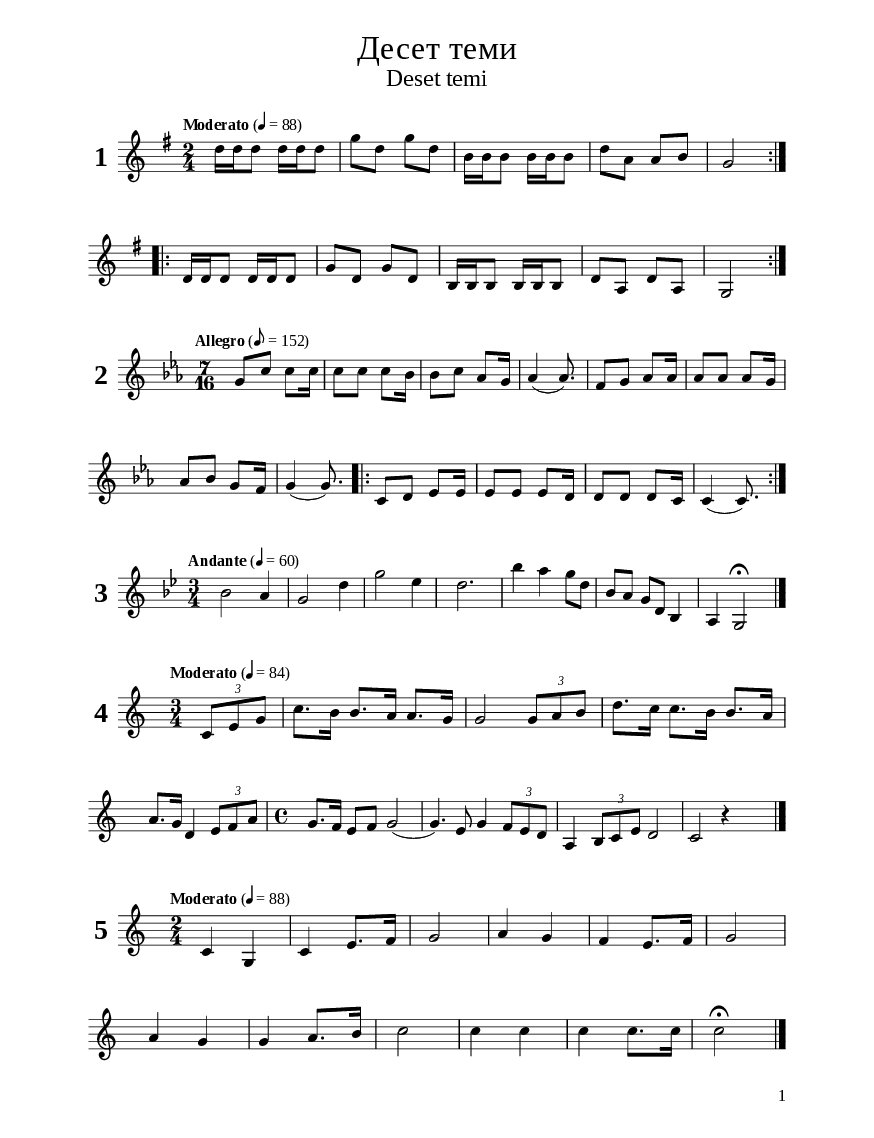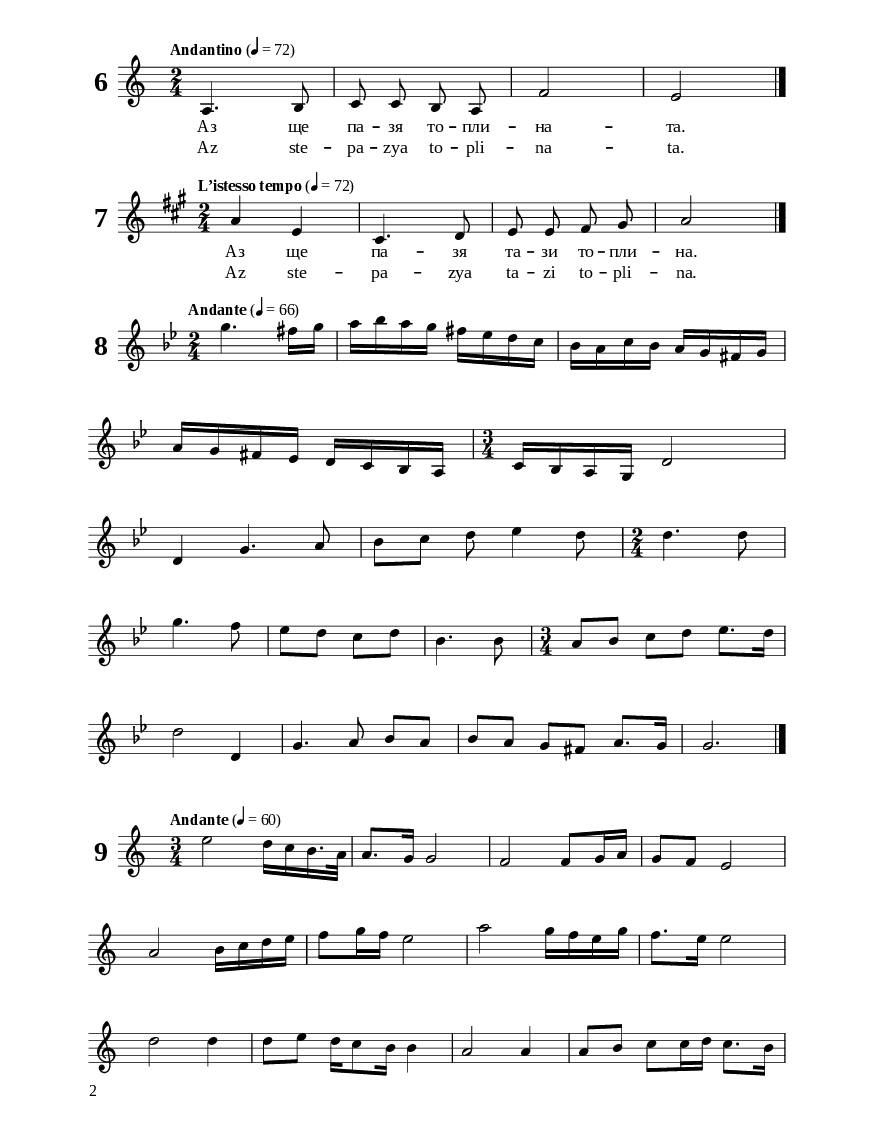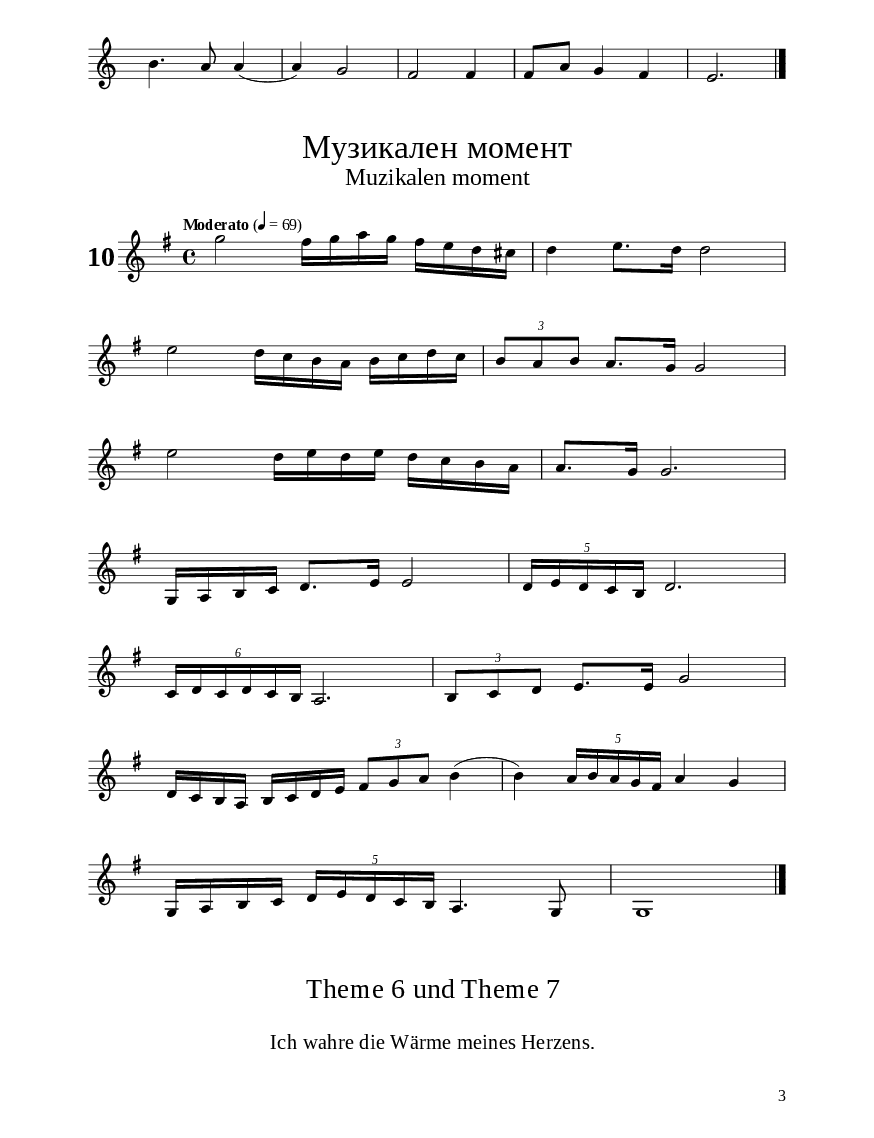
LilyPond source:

\version "2.22.1"

% include paper part and global functions
\include "include/globals.ily"

\bookpart {
  \paper {
    print-all-headers = ##t
    print-page-number = ##t
    print-first-page-number = ##t

    % put page numbers on the bottom
    oddHeaderMarkup = \markup ""
    evenHeaderMarkup = \markup ""
    oddFooterMarkup = \markup
    \fill-line {
      ""
      \on-the-fly #print-page-number-check-first \fromproperty #'page:page-number-string
    }
    evenFooterMarkup = \markup
    \fill-line {
      \on-the-fly #print-page-number-check-first \fromproperty #'page:page-number-string
      ""
    }

    left-margin = 1.5\cm
    right-margin = 1.5\cm
    top-margin = 1.6\cm
    bottom-margin = 1.2\cm
    ragged-bottom = ##t % do not spread the staves to fill the whole vertical space

    % change distance between staves
    system-system-spacing =
    #'((basic-distance . 10)
       (minimum-distance . 6)
       (padding . 1)
       (stretchability . 10))
    
    score-markup-spacing =
    #'((basic-distance . 6)
       (minimum-distance . 6)
       (padding . 1)
       (stretchability . 6))
  }

  \header {
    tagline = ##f
  }
%%%%

  \score { %1
        \version "2.22.1"
    \layout {
      indent = 0.5\cm % first line indentation
      ragged-last = ##f % do spread last line to fill the whole space
      \context {
        \Score
        \omit BarNumber %remove bar numbers
      } % context

      \context {
        % change staff size
        \Staff
        fontSize = #+0 % affects notes size only
        \override StaffSymbol #'staff-space = #(magstep -3)
        \override StaffSymbol #'thickness = #0.5
        \override BarLine #'hair-thickness = #1
        %\override StaffSymbol #'ledger-line-thickness = #'(0 . 0)
      }

      \context {
        % adjust space between staff and lyrics and between the two lyric lines
        \Lyrics
        \override VerticalAxisGroup.nonstaff-relatedstaff-spacing = #'(
            (basic-distance . 4.5)
            (padding . 0.5)
        )
        \override VerticalAxisGroup.nonstaff-nonstaff-spacing = #'((minimum-distance . 2))
      }
    } % layout


    \new Voice \absolute {
      \clef treble
      \key g \major
      \time 2/4
      \tempoFunc "Moderato" 4 "88"
      \autoBeamOff
      \set Staff.instrumentName = \markup \bold \fontsize #+5 {"1"}

      \repeat volta 2 {
        d''16 [  d''16  d''8 ]  d''16
        [  d''16  d''8 ] | % 2
        g''8 [  d''8 ]  g''8 [  d''8
        ] | % 3
        b'16 [  b'16  b'8 ]  b'16 [
        b'16  b'8 ] | % 4
        d''8 [  a'8 ]  a'8 [  b'8 ] | % 5
        g'2
      }
      \break 
      \repeat volta 2 {
        | % 6
        d'16 [  d'16  d'8 ]  d'16 [
        d'16  d'8 ] | % 7
        g'8 [  d'8 ]  g'8 [  d'8 ] | % 8
        b16 [  b16  b8 ]  b16 [  b16
        b8 ] | % 9
        d'8 [  a8 ]  d'8 [  a8 ] |
        g2
      }
      | % 11
    }

%    \addlyrics {}
%    \addlyrics {}

    \header {
      title = \titleFunc "Десет теми" "Deset temi"
    }

    \midi{}

  } % score

  \score { %2
        \version "2.22.1"
    \layout {
      indent = 0.5\cm % first line indentation
      ragged-last = ##f % do spread last line to fill the whole space
      \context {
        \Score
        \omit BarNumber %remove bar numbers
      } % context

      \context {
        % change staff size
        \Staff
        fontSize = #+0 % affects notes size only
        \override StaffSymbol #'staff-space = #(magstep -3)
        \override StaffSymbol #'thickness = #0.5
        \override BarLine #'hair-thickness = #1
        %\override StaffSymbol #'ledger-line-thickness = #'(0 . 0)
      }

      \context {
        % adjust space between staff and lyrics and between the two lyric lines
        \Lyrics
        \override VerticalAxisGroup.nonstaff-relatedstaff-spacing = #'(
            (basic-distance . 4.5)
            (padding . 0.5)
        )
        \override VerticalAxisGroup.nonstaff-nonstaff-spacing = #'((minimum-distance . 2))
      }
    } % layout


    \new Voice \absolute {
      \clef treble
      \key c \minor
      \time 7/16
      
      \tempoFunc "Allegro" 8 "152"
      \autoBeamOff
      \set Staff.instrumentName = \markup \bold \fontsize #+5 {"2"}

      g'8 [  c''8 ]  c''8 [  c''16 ] | % 12
      c''8 [  c''8 ]  c''8 [  bes'16
      ] | % 13
      bes'8 [  c''8 ]  as'8 [  g'16 ] | % 14
      as'4 (  as'8. ) | % 15
      f'8 [  g'8 ]  as'8 [  as'16 ] | % 16
      as'8 [  as'8 ]  as'8 [  g'16 ] \break | % 17
      as'8 [  bes'8 ]  g'8 [  f'16 ] | % 18
      g'4 (  g'8. ) \repeat volta 2 {
        | % 19
        c'8 [  d'8 ]  es'8 [  es'16 ] |

        es'8 [  es'8 ]  es'8 [  d'16 ] | % 21
        d'8 [  d'8 ]  d'8 [  c'16 ] | % 22
        c'4 (  c'8. ) |
      }
    }

%    \addlyrics {}
%    \addlyrics {}

    \midi{}

  } % score

  \score { %3
        \version "2.22.1"
    \layout {
      indent = 0.5\cm % first line indentation
      ragged-last = ##f % do spread last line to fill the whole space
      \context {
        \Score
        \omit BarNumber %remove bar numbers
      } % context

      \context {
        % change staff size
        \Staff
        fontSize = #+0 % affects notes size only
        \override StaffSymbol #'staff-space = #(magstep -3)
        \override StaffSymbol #'thickness = #0.5
        \override BarLine #'hair-thickness = #1
        %\override StaffSymbol #'ledger-line-thickness = #'(0 . 0)
      }

      \context {
        % adjust space between staff and lyrics and between the two lyric lines
        \Lyrics
        \override VerticalAxisGroup.nonstaff-relatedstaff-spacing = #'(
            (basic-distance . 4.5)
            (padding . 0.5)
        )
        \override VerticalAxisGroup.nonstaff-nonstaff-spacing = #'((minimum-distance . 2))
      }
    } % layout


    \new Voice \absolute {
      \clef treble
      \key bes \major
      \time 3/4
      \tempoFunc "Andante" 4 "60"
      \autoBeamOff
      \set Staff.instrumentName = \markup \bold \fontsize #+5 {"3"}

      bes'2  a'4 | % 24
      g'2  d''4 | % 25
      g''2  es''4 | % 26
      d''2. | % 27
      bes''4  a''4  g''8 [  d''8 ] | % 28
      bes'8 [  a'8 ]  g'8 [  d'8 ]
      bes4 | % 29
      a4  g2 ^\fermata \bar "|."
     |
    }

%    \addlyrics {}
%    \addlyrics {}

    \midi{}

  } % score

  \score { %4
        \version "2.22.1"
    \layout {
      indent = 0.5\cm % first line indentation
      ragged-last = ##f % do spread last line to fill the whole space
      \context {
        \Score
        \omit BarNumber %remove bar numbers
      } % context

      \context {
        % change staff size
        \Staff
        fontSize = #+0 % affects notes size only
        \override StaffSymbol #'staff-space = #(magstep -3)
        \override StaffSymbol #'thickness = #0.5
        \override BarLine #'hair-thickness = #1
        %\override StaffSymbol #'ledger-line-thickness = #'(0 . 0)
      }

      \context {
        % adjust space between staff and lyrics and between the two lyric lines
        \Lyrics
        \override VerticalAxisGroup.nonstaff-relatedstaff-spacing = #'(
            (basic-distance . 4.5)
            (padding . 0.5)
        )
        \override VerticalAxisGroup.nonstaff-nonstaff-spacing = #'((minimum-distance . 2))
      }
    } % layout


    \new Voice \absolute {
      \set Staff.instrumentName = \markup \bold \fontsize #+5 {"4"}
      \key c \major
      \time 3/4
      \tempoFunc "Moderato" 4 "84"
      \once \omit TupletBracket
      \partial 4
      \times 2/3  {
        c'8 [  e'8  g'8 ]
      } | % 31
      c''8. [  b'16 ]  b'8. [  a'16 ]
      a'8. [  g'16 ] | % 32
      g'2 \once \omit TupletBracket
      \times 2/3  {
        g'8 [  a'8  b'8 ]
      }
      | % 33
      d''8. [  c''16 ]  c''8. [  b'16
      ]  b'8. [  a'16 ] \break | % 34
      a'8. [  g'16 ]  d'4 \once \omit TupletBracket
      \times 2/3  {
        e'8 [  f'8  a'8 ]
      }
      | % 35
      \time 4/4  | % 35
      g'8. [  f'16 ]  e'8 [  f'8 ]  g'2
      ( | % 36
      g'4. )  e'8  g'4 \once \omit TupletBracket
      \times 2/3  {
        f'8 [  e'8  d'8 ]
      }
      | % 37
      a4 \once \omit TupletBracket
      \times 2/3  {
        b8 [  c'8  e'8 ]
      }
      d'2 | % 38
      c'2 r4 s4 \bar "|."
      | % 39
    }

%    \addlyrics {}
%    \addlyrics {}

    \midi{}

  } % score

  \score { %5
        \version "2.22.1"
    \layout {
      indent = 0.5\cm % first line indentation
      ragged-last = ##f % do spread last line to fill the whole space
      \context {
        \Score
        \omit BarNumber %remove bar numbers
      } % context

      \context {
        % change staff size
        \Staff
        fontSize = #+0 % affects notes size only
        \override StaffSymbol #'staff-space = #(magstep -3)
        \override StaffSymbol #'thickness = #0.5
        \override BarLine #'hair-thickness = #1
        %\override StaffSymbol #'ledger-line-thickness = #'(0 . 0)
      }

      \context {
        % adjust space between staff and lyrics and between the two lyric lines
        \Lyrics
        \override VerticalAxisGroup.nonstaff-relatedstaff-spacing = #'(
            (basic-distance . 4.5)
            (padding . 0.5)
        )
        \override VerticalAxisGroup.nonstaff-nonstaff-spacing = #'((minimum-distance . 2))
      }
    } % layout


    \new Voice \absolute {
      \set Staff.instrumentName = \markup \bold \fontsize #+5 {"5"}
      \key c \major
      \time 2/4
      \tempoFunc "Moderato" 4 "88"
      \autoBeamOff
       c'4  g4 |
      c'4  e'8. [  f'16 ] | % 41
      g'2 | % 42
      a'4  g'4 | % 43
      f'4  e'8. [  f'16 ] | % 44
      g'2 \break | % 45
      a'4  g'4 | % 46
      g'4  a'8. [  b'16 ] | % 47
      c''2 | % 48
      c''4  c''4 | % 49
      c''4  c''8. [  c''16 ] |
      c''2\fermata \bar "|."
      \pageBreak
    }

%    \addlyrics {}
%    \addlyrics {}

    \midi{}

  } % score

  \score { %6
        \version "2.22.1"
    \layout {
      indent = 0.5\cm % first line indentation
      ragged-last = ##f % do spread last line to fill the whole space
      \context {
        \Score
        \omit BarNumber %remove bar numbers
      } % context

      \context {
        % change staff size
        \Staff
        fontSize = #+0 % affects notes size only
        \override StaffSymbol #'staff-space = #(magstep -3)
        \override StaffSymbol #'thickness = #0.5
        \override BarLine #'hair-thickness = #1
        %\override StaffSymbol #'ledger-line-thickness = #'(0 . 0)
      }

      \context {
        % adjust space between staff and lyrics and between the two lyric lines
        \Lyrics
        \override VerticalAxisGroup.nonstaff-relatedstaff-spacing = #'(
            (basic-distance . 4.5)
            (padding . 0.5)
        )
        \override VerticalAxisGroup.nonstaff-nonstaff-spacing = #'((minimum-distance . 2))
      }
    } % layout


    \new Voice \absolute {
      \set Staff.instrumentName = \markup \bold \fontsize #+5 {"6"}
      \key c \major
      \time 2/4
      \tempoFunc "Andantino" 4 "72"
      \autoBeamOff
      a4. b8|
      c'8  c'8  b8  a8
      f'2 | % 54
      e'2 \bar "|."
      \break | % 55
    }

    \addlyrics {
      Аз ще па -- зя то -- пли -- на -- та.
    }
    \addlyrics {
      Аz ste -- pa -- zya to -- pli -- na -- ta. 
    }

    \midi{}

  } % score

  \score { %7
        \version "2.22.1"
    \layout {
      indent = 0.5\cm % first line indentation
      ragged-last = ##f % do spread last line to fill the whole space
      \context {
        \Score
        \omit BarNumber %remove bar numbers
      } % context

      \context {
        % change staff size
        \Staff
        fontSize = #+0 % affects notes size only
        \override StaffSymbol #'staff-space = #(magstep -3)
        \override StaffSymbol #'thickness = #0.5
        \override BarLine #'hair-thickness = #1
        %\override StaffSymbol #'ledger-line-thickness = #'(0 . 0)
      }

      \context {
        % adjust space between staff and lyrics and between the two lyric lines
        \Lyrics
        \override VerticalAxisGroup.nonstaff-relatedstaff-spacing = #'(
            (basic-distance . 4.5)
            (padding . 0.5)
        )
        \override VerticalAxisGroup.nonstaff-nonstaff-spacing = #'((minimum-distance . 2))
      }
    } % layout


    \new Voice \absolute {
      \set Staff.instrumentName = \markup \bold \fontsize #+5 {"7"}
      \key a \major
      \time 2/4
      \tempoFunc "L’istesso tempo" 4 "72"
      \autoBeamOff
      a'4  e'4 | % 56
      cis'4.  d'8
      e'8   e'8   fis'8  gis'8 | % 58
      a'2 \bar "|."
      \break | % 59
    }

    \addlyrics {
      Аз ще па -- зя та -- зи то -- пли -- на.
    }
    \addlyrics {
      Аz ste -- pa -- zya ta -- zi to -- pli -- na. 
    }

    \midi{}

  } % score
  
  \score { %8
        \version "2.22.1"
    \layout {
      indent = 0.5\cm % first line indentation
      ragged-last = ##f % do spread last line to fill the whole space
      \context {
        \Score
        \omit BarNumber %remove bar numbers
      } % context

      \context {
        % change staff size
        \Staff
        fontSize = #+0 % affects notes size only
        \override StaffSymbol #'staff-space = #(magstep -3)
        \override StaffSymbol #'thickness = #0.5
        \override BarLine #'hair-thickness = #1
        %\override StaffSymbol #'ledger-line-thickness = #'(0 . 0)
      }

      \context {
        % adjust space between staff and lyrics and between the two lyric lines
        \Lyrics
        \override VerticalAxisGroup.nonstaff-relatedstaff-spacing = #'(
            (basic-distance . 4.5)
            (padding . 0.5)
        )
        \override VerticalAxisGroup.nonstaff-nonstaff-spacing = #'((minimum-distance . 2))
      }
    } % layout


    \new Voice \absolute {
      \set Staff.instrumentName = \markup \bold \fontsize #+5 {"8"}
      \key g \minor
      \time 2/4
      \tempoFunc "Andante" 4 "66"
      \autoBeamOff
      g''4.fis''16 [g''16 ] |
      a''16 [bes''16a''16g''16
      ]fis''16 [es''16d''16c''16
      ] | % 61
      bes'16 [a'16c''16bes'16 ]
      a'16 [  g'16  fis'16  g'16 ] \break | % 62
      a'16 [  g'16  fis'16  es'16 ]
      d'16 [  c'16  bes16  a16 ] | % 63
      \time 3/4  | % 63
      c'16 [  bes16  a16  g16 ]  d'2
      \break | % 64
      d'4  g'4.  a'8 | % 65
      bes'8 [c''8 ]d''8es''4
      d''8 | % 66
      \time 2/4  | % 66
      d''4.d''8 \break | % 67
      g''4.f''8 | % 68
      es''8 [d''8 ]c''8 [d''8 ]
      | % 69
      bes'4.bes'8 |
      \time 3/4  |
      a'8 [  bes'8 ]c''8 [d''8 ]
      es''8. [d''16 ] \break | % 71
      d''2  d'4 | % 72
      g'4.  a'8  bes'8 [  a'8 ] | % 73
      bes'8 [  a'8 ]  g'8 [  fis'8 ]
      a'8. [  g'16 ] | % 74
      g'2. \bar "|."
      \break | % 75
    }
    \midi{}
  } % score

  \score { %9
        \version "2.22.1"
    \layout {
      indent = 0.5\cm % first line indentation
      ragged-last = ##f % do spread last line to fill the whole space
      \context {
        \Score
        \omit BarNumber %remove bar numbers
      } % context

      \context {
        % change staff size
        \Staff
        fontSize = #+0 % affects notes size only
        \override StaffSymbol #'staff-space = #(magstep -3)
        \override StaffSymbol #'thickness = #0.5
        \override BarLine #'hair-thickness = #1
        %\override StaffSymbol #'ledger-line-thickness = #'(0 . 0)
      }

      \context {
        % adjust space between staff and lyrics and between the two lyric lines
        \Lyrics
        \override VerticalAxisGroup.nonstaff-relatedstaff-spacing = #'(
            (basic-distance . 4.5)
            (padding . 0.5)
        )
        \override VerticalAxisGroup.nonstaff-nonstaff-spacing = #'((minimum-distance . 2))
      }
    } % layout


    \new Voice \absolute {
      \set Staff.instrumentName = \markup \bold \fontsize #+5 {"9"}
      \key a \minor
      \time 3/4
      \tempoFunc "Andante" 4 "60"
      e''2d''16 [c''16b'16.
      a'32 ] | % 76
      a'8. [  g'16 ]  g'2 | % 77
      f'2  f'8 [  g'16  a'16 ] | % 78
      g'8 [  f'8 ]  e'2 \break | % 79
      a'2b'16 [c''16d''16
      e''16 ] |
      f''8 [g''16f''16 ]e''2 | % 81
      a''2g''16 [f''16e''16
      g''16 ] | % 82
      f''8. [e''16 ]e''2| \break % 83
      d''2d''4 | % 84
      d''8 [e''8 ]d''16 [c''8
      b'16 ]b'4 | % 85
      a'2  a'4 | % 86
      a'8 [  b'8 ]c''8 [c''16
      d''16 ]c''8. [b'16 ] \break | % 87
      b'4.  a'8  a'4 ( | % 88
      a'4 )  g'2 | % 89
      f'2  f'4 |
      f'8 [  a'8 ]  g'4  f'4 | % 91
      e'2. \bar "|."
      \break | % 92
    }
    \midi{}
  } % score

  \markup \empty-one

  \score { %10
        \version "2.22.1"
    \layout {
      indent = 0.5\cm % first line indentation
      ragged-last = ##f % do spread last line to fill the whole space
      \context {
        \Score
        \omit BarNumber %remove bar numbers
      } % context

      \context {
        % change staff size
        \Staff
        fontSize = #+0 % affects notes size only
        \override StaffSymbol #'staff-space = #(magstep -3)
        \override StaffSymbol #'thickness = #0.5
        \override BarLine #'hair-thickness = #1
        %\override StaffSymbol #'ledger-line-thickness = #'(0 . 0)
      }

      \context {
        % adjust space between staff and lyrics and between the two lyric lines
        \Lyrics
        \override VerticalAxisGroup.nonstaff-relatedstaff-spacing = #'(
            (basic-distance . 4.5)
            (padding . 0.5)
        )
        \override VerticalAxisGroup.nonstaff-nonstaff-spacing = #'((minimum-distance . 2))
      }
    } % layout


    \new Voice \absolute {
      \set Staff.instrumentName = \markup \bold \fontsize #+5 {"10"}
      \key g \major
      \time 4/4
      \tempoFunc "Moderato" 4 "69"
      g''2 fis''16 [g''16 a''16 g''16 ] fis''16 [e''16 d''16cis''16 ]  |
      d''4e''8. [d''16 ] d''2
      \break | % 94
      e''2 d''16 [c''16 b'16
      a'16 ] b'16 [c''16 d''16
      c''16 ] | % 95
      \once \omit TupletBracket
      \times 2/3  {
        b'8 [  a'8  b'8 ]
      }
      a'8. [  g'16 ]  g'2 \break | % 96
      e''2 d''16 [e''16 d''16
      e''16 ] d''16 [c''16 b'16
      a'16 ] | % 97
      a'8. [  g'16 ]  g'2. \break | % 98
      g16 [  a16  b16  c'16 ]  d'8. [
      e'16 ]  e'2 | % 99
      \once \omit TupletBracket
      \times 4/5  {
        d'16 [  e'16  d'16  c'16  b16
        ]
      }
      d'2. \break |
      \once \omit TupletBracket
      \times 4/6  {
        c'16 [  d'16  c'16  d'16  c'16
        b16 ]
      }
      a2. | % 101
      \once \omit TupletBracket
      \times 2/3  {
        b8 [  c'8  d'8 ]
      }
      e'8. [  e'16 ]  g'2 \break | % 102
      d'16 [  c'16  b16  a16 ]  b16 [
      c'16  d'16  e'16 ] \once \omit TupletBracket
      \times 2/3  {
        fis'8 [  g'8  a'8 ]
      }
      b'4 ( | % 103
      b'4 ) \once \omit TupletBracket
      \times 4/5  {
        a'16 [  b'16  a'16  g'16
        fis'16 ]
      }
      a'4  g'4 \break | % 104
      g16 [  a16  b16  c'16 ] \once \omit
      TupletBracket
      \times 4/5  {
        d'16 [  e'16  d'16  c'16  b16
        ]
      }
      a4.  g8 | % 105
      g1 \bar "|."
    }
    \midi{}

    \header {
      title = \titleFunc "Музикален момент" "Muzikalen moment"
    }

  } % score


  \markup \empty-two
  \version "2.20.0"

\markup \fill-line { \fontsize #deTitleFontSize "Theme 6 und Theme 7 " }
\markup \null
\markup \null
\markup \fontsize #deCoupletFontSize {
  \hspace #17
  \override #`(baseline-skip . ,deCoupletBaselineSkip)

  \column {
    \line { " " }

     \line { " Ich wahre die Wärme meines Herzens." }

  }
}

} % bookpart

% Più mosso
%
